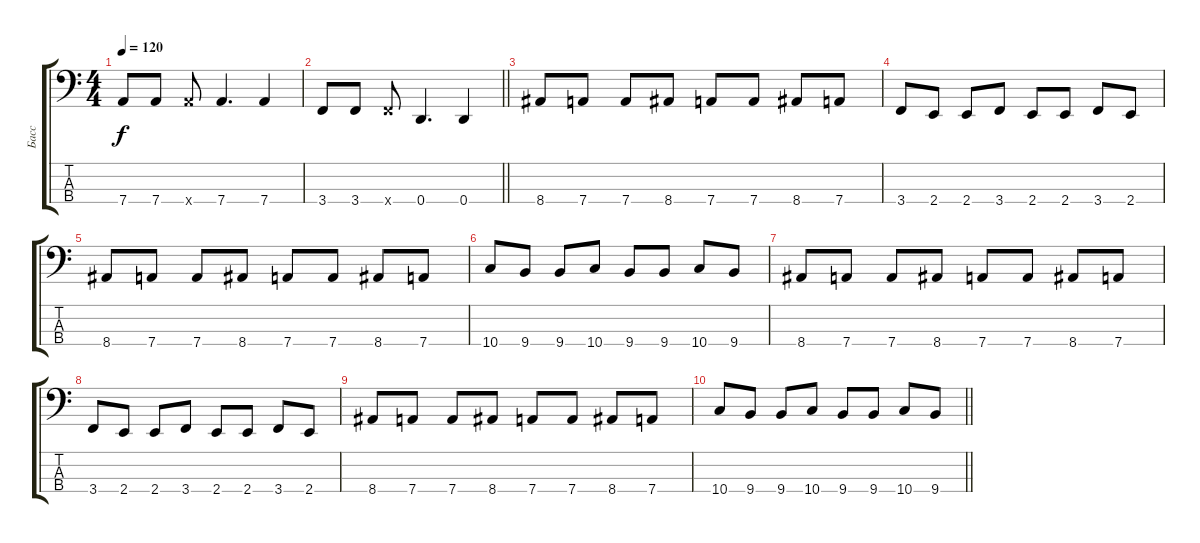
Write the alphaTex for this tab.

\track ("Басс" "Басс") {instrument electricbassfinger}
\staff {score tabs}
\tuning (G2 D2 A1 D1) {hide}
\ts (4 4)
\tempo 120
\clef f4
\ks c
7.4.8{dy f} 7.4.8 7.4{x}.8 7.4.4{d} 7.4.4 |
\barLineRight lightlight
3.4.8 3.4.8 3.4{x}.8 0.4.4{d} 0.4.4 |
8.4.8 7.4.8 7.4.8 8.4.8 7.4.8 7.4.8 8.4.8 7.4.8 |
3.4.8 2.4.8 2.4.8 3.4.8 2.4.8 2.4.8 3.4.8 2.4.8 |
8.4.8 7.4.8 7.4.8 8.4.8 7.4.8 7.4.8 8.4.8 7.4.8 |
10.4.8 9.4.8 9.4.8 10.4.8 9.4.8 9.4.8 10.4.8 9.4.8 |
8.4.8 7.4.8 7.4.8 8.4.8 7.4.8 7.4.8 8.4.8 7.4.8 |
3.4.8 2.4.8 2.4.8 3.4.8 2.4.8 2.4.8 3.4.8 2.4.8 |
8.4.8 7.4.8 7.4.8 8.4.8 7.4.8 7.4.8 8.4.8 7.4.8 |
\barLineRight lightlight
10.4.8 9.4.8 9.4.8 10.4.8 9.4.8 9.4.8 10.4.8 9.4.8
